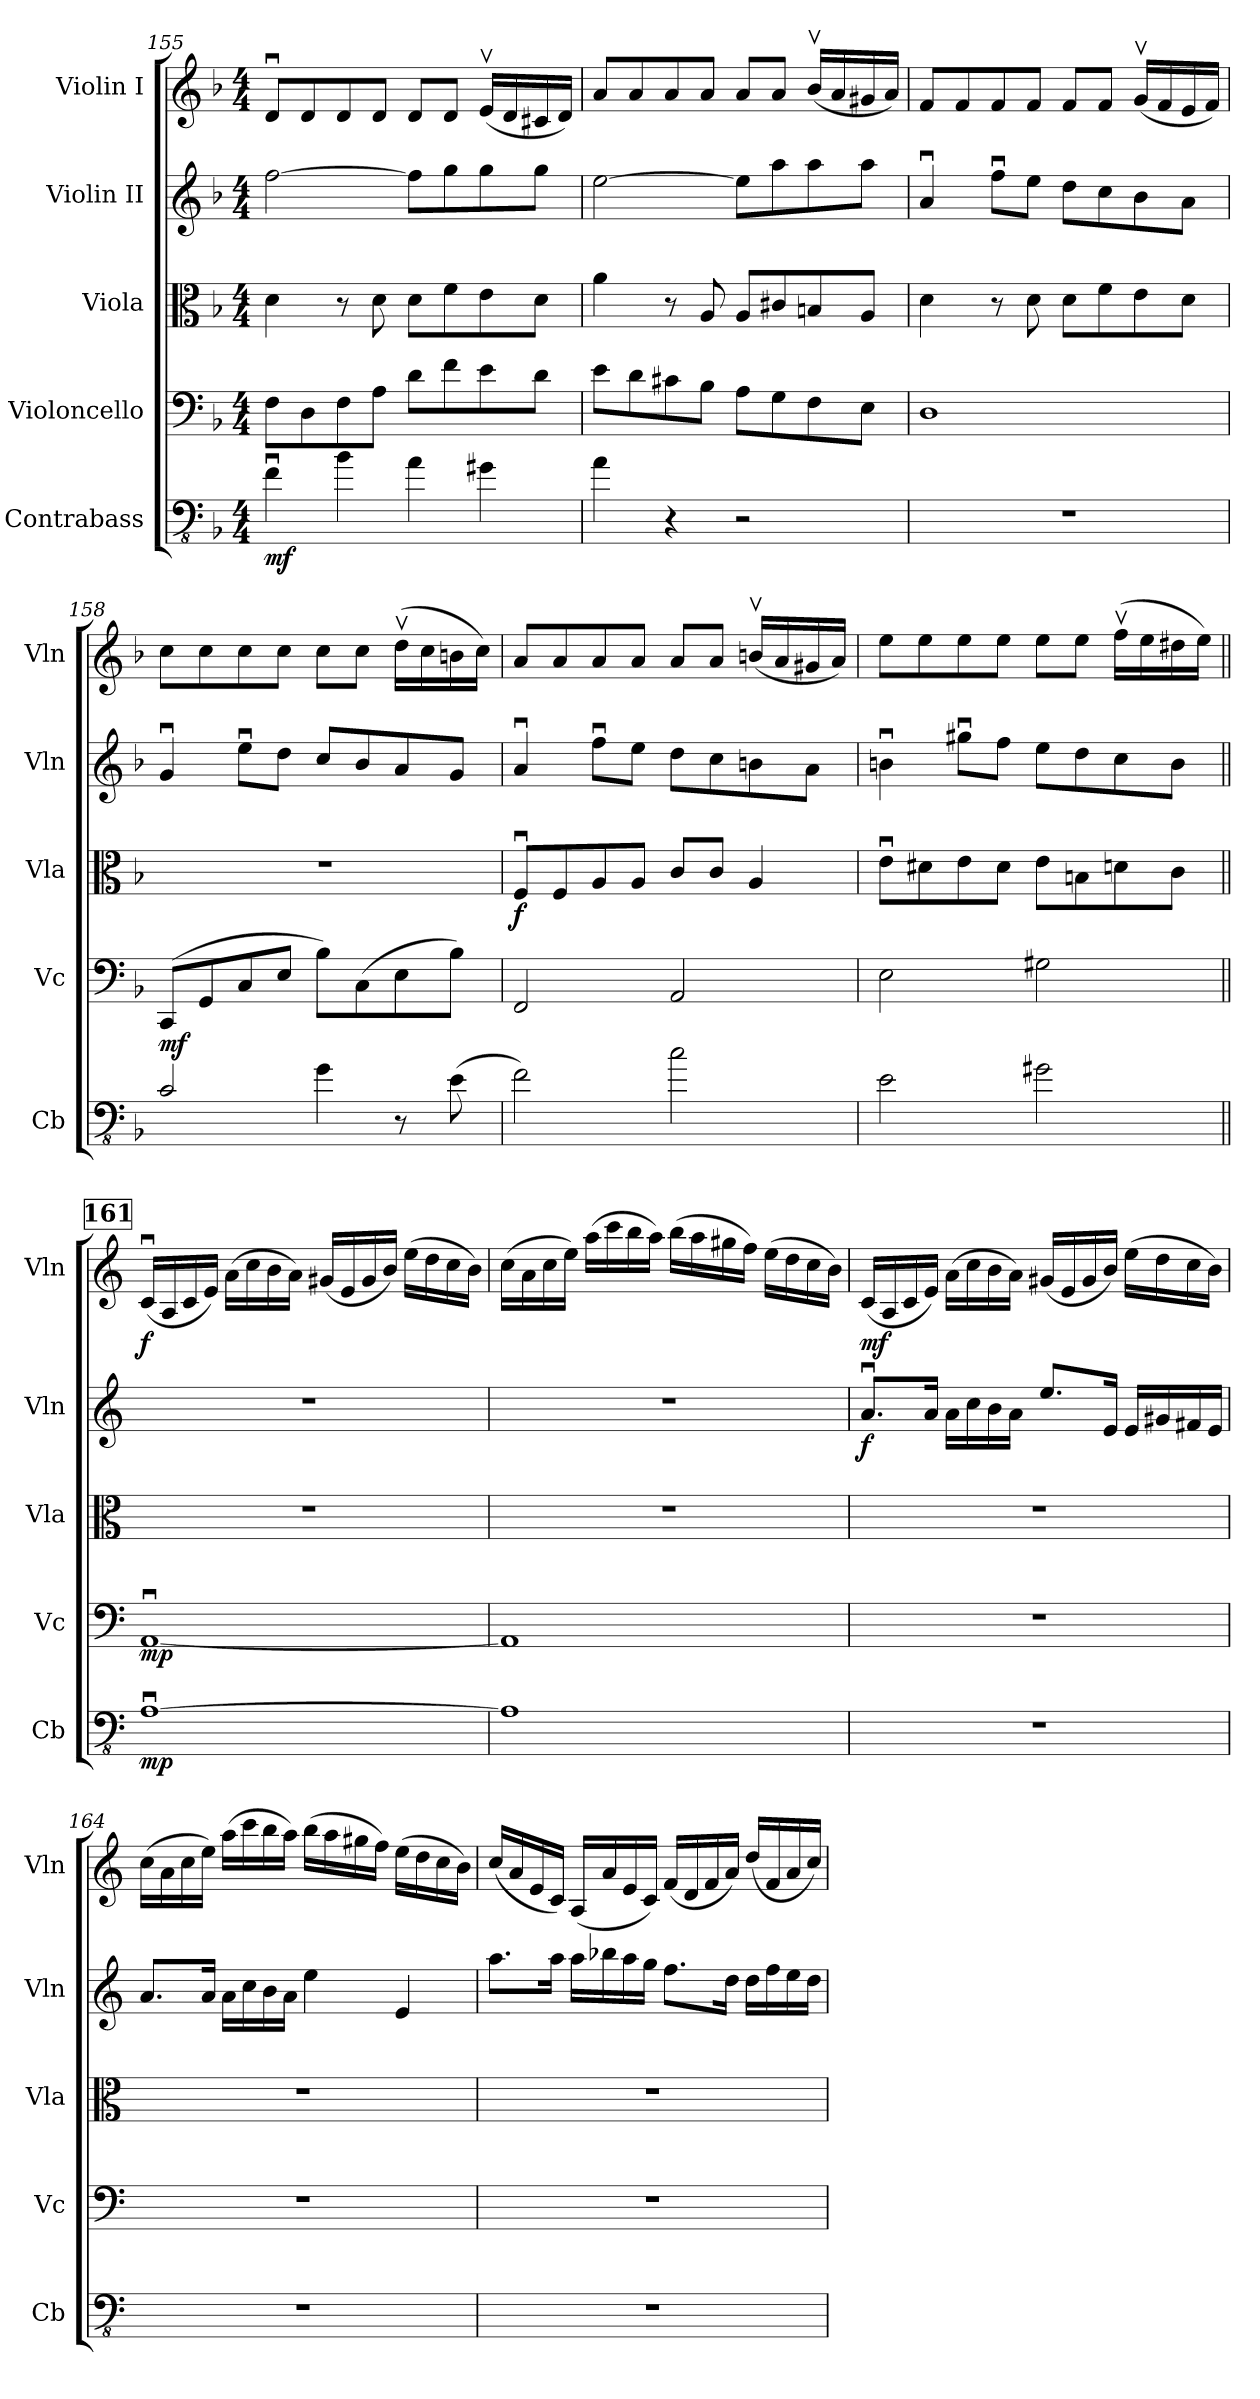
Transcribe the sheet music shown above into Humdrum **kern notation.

**kern	**dynam	**kern	**dynam	**kern	**dynam	**kern	**dynam	**kern	**dynam
*part5	*part5	*part4	*part4	*part3	*part3	*part2	*part2	*part1	*part1
*staff5	*staff5	*staff4	*staff4	*staff3	*staff3	*staff2	*staff2	*staff1	*staff1
*I"Contrabass	*	*I"Violoncello	*	*I"Viola	*	*I"Violin II	*	*I"Violin I	*
*I'Cb	*	*I'Vc	*	*I'Vla	*	*I'Vln	*	*I'Vln	*
*clefFv4	*	*clefF4	*	*clefC3	*	*clefG2	*	*clefG2	*
*ITrd7c12	*	*	*	*	*	*	*	*	*
*k[b-]	*	*k[b-]	*	*k[b-]	*	*k[b-]	*	*k[b-]	*
*M4/4	*	*M4/4	*	*M4/4	*	*M4/4	*	*M4/4	*
=155	=155	=155	=155	=155	=155	=155	=155	=155	=155
!	!LO:DY:b	!	!	!	!	!	!	!	!
4FFu\	mf	8F\L	.	4d\	.	[2ff\	.	8du/L	.
.	.	8D\	.	.	.	.	.	8d/	.
4BB-\	.	8F\	.	8r	.	.	.	8d/	.
.	.	8A\J	.	8d\	.	.	.	8d/J	.
4AA\	.	8d\L	.	8d\L	.	8ff\L]	.	8d/L	.
.	.	8f\	.	8f\	.	8gg\	.	8d/J	.
4GG#X\	.	8e\	.	8e\	.	8gg\	.	(16ev/LL	.
.	.	.	.	.	.	.	.	16d/	.
.	.	8d\J	.	8d\J	.	8gg\J	.	16c#X/	.
.	.	.	.	.	.	.	.	16d/JJ)	.
=156	=156	=156	=156	=156	=156	=156	=156	=156	=156
4AA\	.	8e\L	.	4a\	.	[2ee\	.	8a/L	.
.	.	8d\	.	.	.	.	.	8a/	.
4r	.	8c#X\	.	8r	.	.	.	8a/	.
.	.	8B-\J	.	8A/	.	.	.	8a/J	.
2r	.	8A\L	.	8A/L	.	8ee\L]	.	8a/L	.
.	.	8G\	.	8c#X/	.	8aa\	.	8a/J	.
.	.	8F\	.	8Bn/	.	8aa\	.	(16b-v/LL	.
.	.	.	.	.	.	.	.	16a/	.
.	.	8E\J	.	8A/J	.	8aa\J	.	16g#X/	.
.	.	.	.	.	.	.	.	16a/JJ)	.
=157	=157	=157	=157	=157	=157	=157	=157	=157	=157
1r	.	1D	.	4d\	.	4au/	.	8f/L	.
.	.	.	.	.	.	.	.	8f/	.
.	.	.	.	8r	.	8ffu\L	.	8f/	.
.	.	.	.	8d\	.	8ee\J	.	8f/J	.
.	.	.	.	8d\L	.	8dd\L	.	8f/L	.
.	.	.	.	8f\	.	8cc\	.	8f/J	.
.	.	.	.	8e\	.	8b-\	.	(16gv/LL	.
.	.	.	.	.	.	.	.	16f/	.
.	.	.	.	8d\J	.	8a\J	.	16e/	.
.	.	.	.	.	.	.	.	16f/JJ)	.
=158	=158	=158	=158	=158	=158	=158	=158	=158	=158
!	!LO:DY:a	!	!	!	!	!	!	!	!
2CC/	mf	(8CC/L	.	1r	.	4gu/	.	8cc\L	.
.	.	8GG/	.	.	.	.	.	8cc\	.
.	.	8C/	.	.	.	8eeu\L	.	8cc\	.
.	.	8E/J	.	.	.	8dd\J	.	8cc\J	.
4GG\	.	8B-\L)	.	.	.	8cc/L	.	8cc\L	.
.	.	(8C\	.	.	.	8b-/	.	8cc\J	.
8r	.	8E\	.	.	.	8a/	.	(16ddv\LL	.
.	.	.	.	.	.	.	.	16cc\	.
(8EE\	.	8B-\J)	.	.	.	8g/J	.	16bn\	.
.	.	.	.	.	.	.	.	16cc\JJ)	.
=159	=159	=159	=159	=159	=159	=159	=159	=159	=159
!	!	!	!	!	!LO:DY:b	!	!	!	!
2FF\)	.	2FF/	.	8Fu/L	f	4au/	.	8a/L	.
.	.	.	.	8F/	.	.	.	8a/	.
.	.	.	.	8A/	.	8ffu\L	.	8a/	.
.	.	.	.	8A/J	.	8ee\J	.	8a/J	.
2C\	.	2AA/	.	8c/L	.	8dd\L	.	8a/L	.
.	.	.	.	8c/J	.	8cc\	.	8a/J	.
.	.	.	.	4A/	.	8bn\	.	(16bnv/LL	.
.	.	.	.	.	.	.	.	16a/	.
.	.	.	.	.	.	8a\J	.	16g#X/	.
.	.	.	.	.	.	.	.	16a/JJ)	.
=160	=160	=160	=160	=160	=160	=160	=160	=160	=160
2EE\	.	2E\	.	8eu\L	.	4bnu\	.	8ee\L	.
.	.	.	.	8d#X\	.	.	.	8ee\	.
.	.	.	.	8e\	.	8gg#Xu\L	.	8ee\	.
.	.	.	.	8d#\J	.	8ff\J	.	8ee\J	.
2GG#X\	.	2G#X\	.	8e\L	.	8ee\L	.	8ee\L	.
.	.	.	.	8Bn\	.	8dd\	.	8ee\J	.
.	.	.	.	8dn\	.	8cc\	.	(16ffv\LL	.
.	.	.	.	.	.	.	.	16ee\	.
.	.	.	.	8c\J	.	8b\J	.	16dd#X\	.
.	.	.	.	.	.	.	.	16ee\JJ)	.
!!LO:PB:g=z
!!LO:REH:place=s1:a:B:fs=14:t=161
=161||	=161||	=161||	=161||	=161||	=161||	=161||	=161||	=161||	=161||
*k[]	*	*k[]	*	*k[]	*	*k[]	*	*k[]	*
!	!LO:DY:b	!	!LO:DY:b	!	!	!	!	!	!LO:DY:b
[1AAAu	mp	[1AAu	mp	1r	.	1r	.	(16cu/LL	f
.	.	.	.	.	.	.	.	16A/	.
.	.	.	.	.	.	.	.	16c/	.
.	.	.	.	.	.	.	.	16e/JJ)	.
.	.	.	.	.	.	.	.	(16a\LL	.
.	.	.	.	.	.	.	.	16cc\	.
.	.	.	.	.	.	.	.	16b\	.
.	.	.	.	.	.	.	.	16a\JJ)	.
.	.	.	.	.	.	.	.	(16g#X/LL	.
.	.	.	.	.	.	.	.	16e/	.
.	.	.	.	.	.	.	.	16g#/	.
.	.	.	.	.	.	.	.	16b/JJ)	.
.	.	.	.	.	.	.	.	(16ee\LL	.
.	.	.	.	.	.	.	.	16dd\	.
.	.	.	.	.	.	.	.	16cc\	.
.	.	.	.	.	.	.	.	16b\JJ)	.
=162	=162	=162	=162	=162	=162	=162	=162	=162	=162
1AAA]	.	1AA]	.	1r	.	1r	.	(16cc\LL	.
.	.	.	.	.	.	.	.	16a\	.
.	.	.	.	.	.	.	.	16cc\	.
.	.	.	.	.	.	.	.	16ee\JJ)	.
.	.	.	.	.	.	.	.	(16aa\LL	.
.	.	.	.	.	.	.	.	16ccc\	.
.	.	.	.	.	.	.	.	16bb\	.
.	.	.	.	.	.	.	.	16aa\JJ)	.
.	.	.	.	.	.	.	.	(16bb\LL	.
.	.	.	.	.	.	.	.	16aa\	.
.	.	.	.	.	.	.	.	16gg#X\	.
.	.	.	.	.	.	.	.	16ff\JJ)	.
.	.	.	.	.	.	.	.	(16ee\LL	.
.	.	.	.	.	.	.	.	16dd\	.
.	.	.	.	.	.	.	.	16cc\	.
.	.	.	.	.	.	.	.	16b\JJ)	.
=163	=163	=163	=163	=163	=163	=163	=163	=163	=163
!	!	!	!	!	!	!	!LO:DY:b	!	!LO:DY:b
1r	.	1r	.	1r	.	8.au/L	f	(16c/LL	mf
.	.	.	.	.	.	.	.	16A/	.
.	.	.	.	.	.	.	.	16c/	.
.	.	.	.	.	.	16a/Jk	.	16e/JJ)	.
.	.	.	.	.	.	16a\LL	.	(16a\LL	.
.	.	.	.	.	.	16cc\	.	16cc\	.
.	.	.	.	.	.	16b\	.	16b\	.
.	.	.	.	.	.	16a\JJ	.	16a\JJ)	.
.	.	.	.	.	.	8.ee/L	.	(16g#X/LL	.
.	.	.	.	.	.	.	.	16e/	.
.	.	.	.	.	.	.	.	16g#/	.
.	.	.	.	.	.	16e/Jk	.	16b/JJ)	.
.	.	.	.	.	.	16e/LL	.	(16ee\LL	.
.	.	.	.	.	.	16g#X/	.	16dd\	.
.	.	.	.	.	.	16f#X/	.	16cc\	.
.	.	.	.	.	.	16e/JJ	.	16b\JJ)	.
=164	=164	=164	=164	=164	=164	=164	=164	=164	=164
1r	.	1r	.	1r	.	8.a/L	.	(16cc\LL	.
.	.	.	.	.	.	.	.	16a\	.
.	.	.	.	.	.	.	.	16cc\	.
.	.	.	.	.	.	16a/Jk	.	16ee\JJ)	.
.	.	.	.	.	.	16a\LL	.	(16aa\LL	.
.	.	.	.	.	.	16cc\	.	16ccc\	.
.	.	.	.	.	.	16b\	.	16bb\	.
.	.	.	.	.	.	16a\JJ	.	16aa\JJ)	.
.	.	.	.	.	.	4ee\	.	(16bb\LL	.
.	.	.	.	.	.	.	.	16aa\	.
.	.	.	.	.	.	.	.	16gg#X\	.
.	.	.	.	.	.	.	.	16ff\JJ)	.
.	.	.	.	.	.	4e/	.	(16ee\LL	.
.	.	.	.	.	.	.	.	16dd\	.
.	.	.	.	.	.	.	.	16cc\	.
.	.	.	.	.	.	.	.	16b\JJ)	.
!!LO:LB:g=z
=165	=165	=165	=165	=165	=165	=165	=165	=165	=165
1r	.	1r	.	1r	.	8.aa\L	.	(16cc/LL	.
.	.	.	.	.	.	.	.	16a/	.
.	.	.	.	.	.	.	.	16e/	.
.	.	.	.	.	.	16aa\Jk	.	16c/JJ)	.
.	.	.	.	.	.	16aa\LL	.	(16A/LL	.
.	.	.	.	.	.	16bb-X\	.	16a/	.
.	.	.	.	.	.	16aa\	.	16e/	.
.	.	.	.	.	.	16gg\JJ	.	16c/JJ)	.
.	.	.	.	.	.	8.ff\L	.	(16f/LL	.
.	.	.	.	.	.	.	.	16d/	.
.	.	.	.	.	.	.	.	16f/	.
.	.	.	.	.	.	16dd\Jk	.	16a/JJ)	.
.	.	.	.	.	.	16dd\LL	.	(16dd/LL	.
.	.	.	.	.	.	16ff\	.	16f/	.
.	.	.	.	.	.	16ee\	.	16a/	.
.	.	.	.	.	.	16dd\JJ	.	16cc/JJ)	.
=	=	=	=	=	=	=	=	=	=
*-	*-	*-	*-	*-	*-	*-	*-	*-	*-
